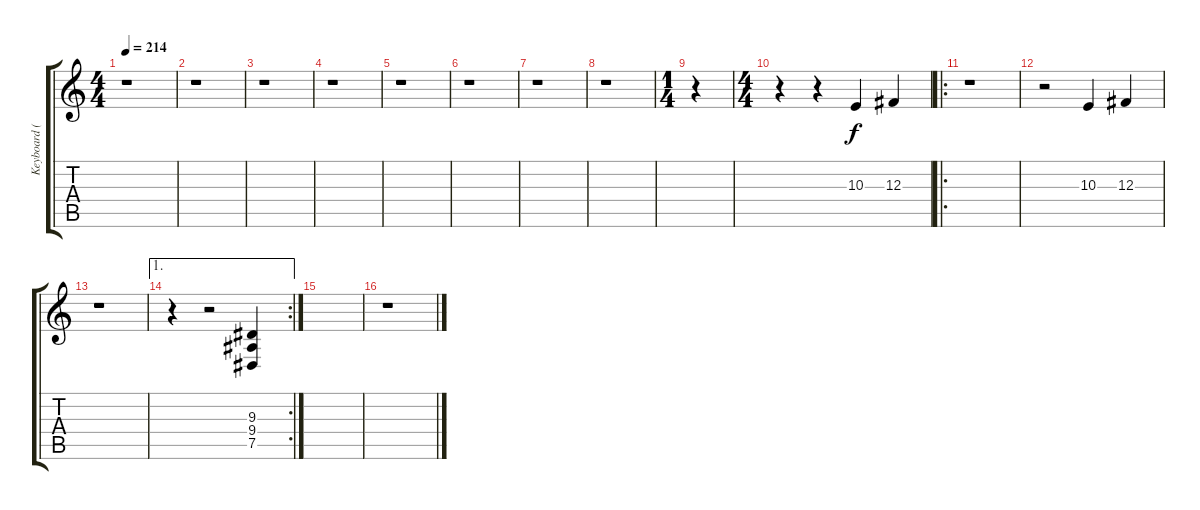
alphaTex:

\track ("Keyboard (Janne)" "Keyboard (") {instrument orchestrahit}
\staff {score tabs}
\tuning (Eb4 Bb3 Gb3 Db3 Ab2 Eb2) {hide}
\ts (4 4)
\tempo 214
\clef g2
\ks c
r.1{dy f instrument orchestrahit} |
r.1 |
r.1 |
r.1 |
r.1 |
r.1 |
r.1 |
r.1 |
\ts (1 4)
r.4 |
\ts (4 4)
r.4 r.4 10.3.4 12.3.4 |
\ro
r.1 |
r.2 10.3.4 12.3.4 |
r.1 |
\ae 1
\rc 2
r.4 r.2 (9.3 9.4 7.5).4 |
|
r.1
